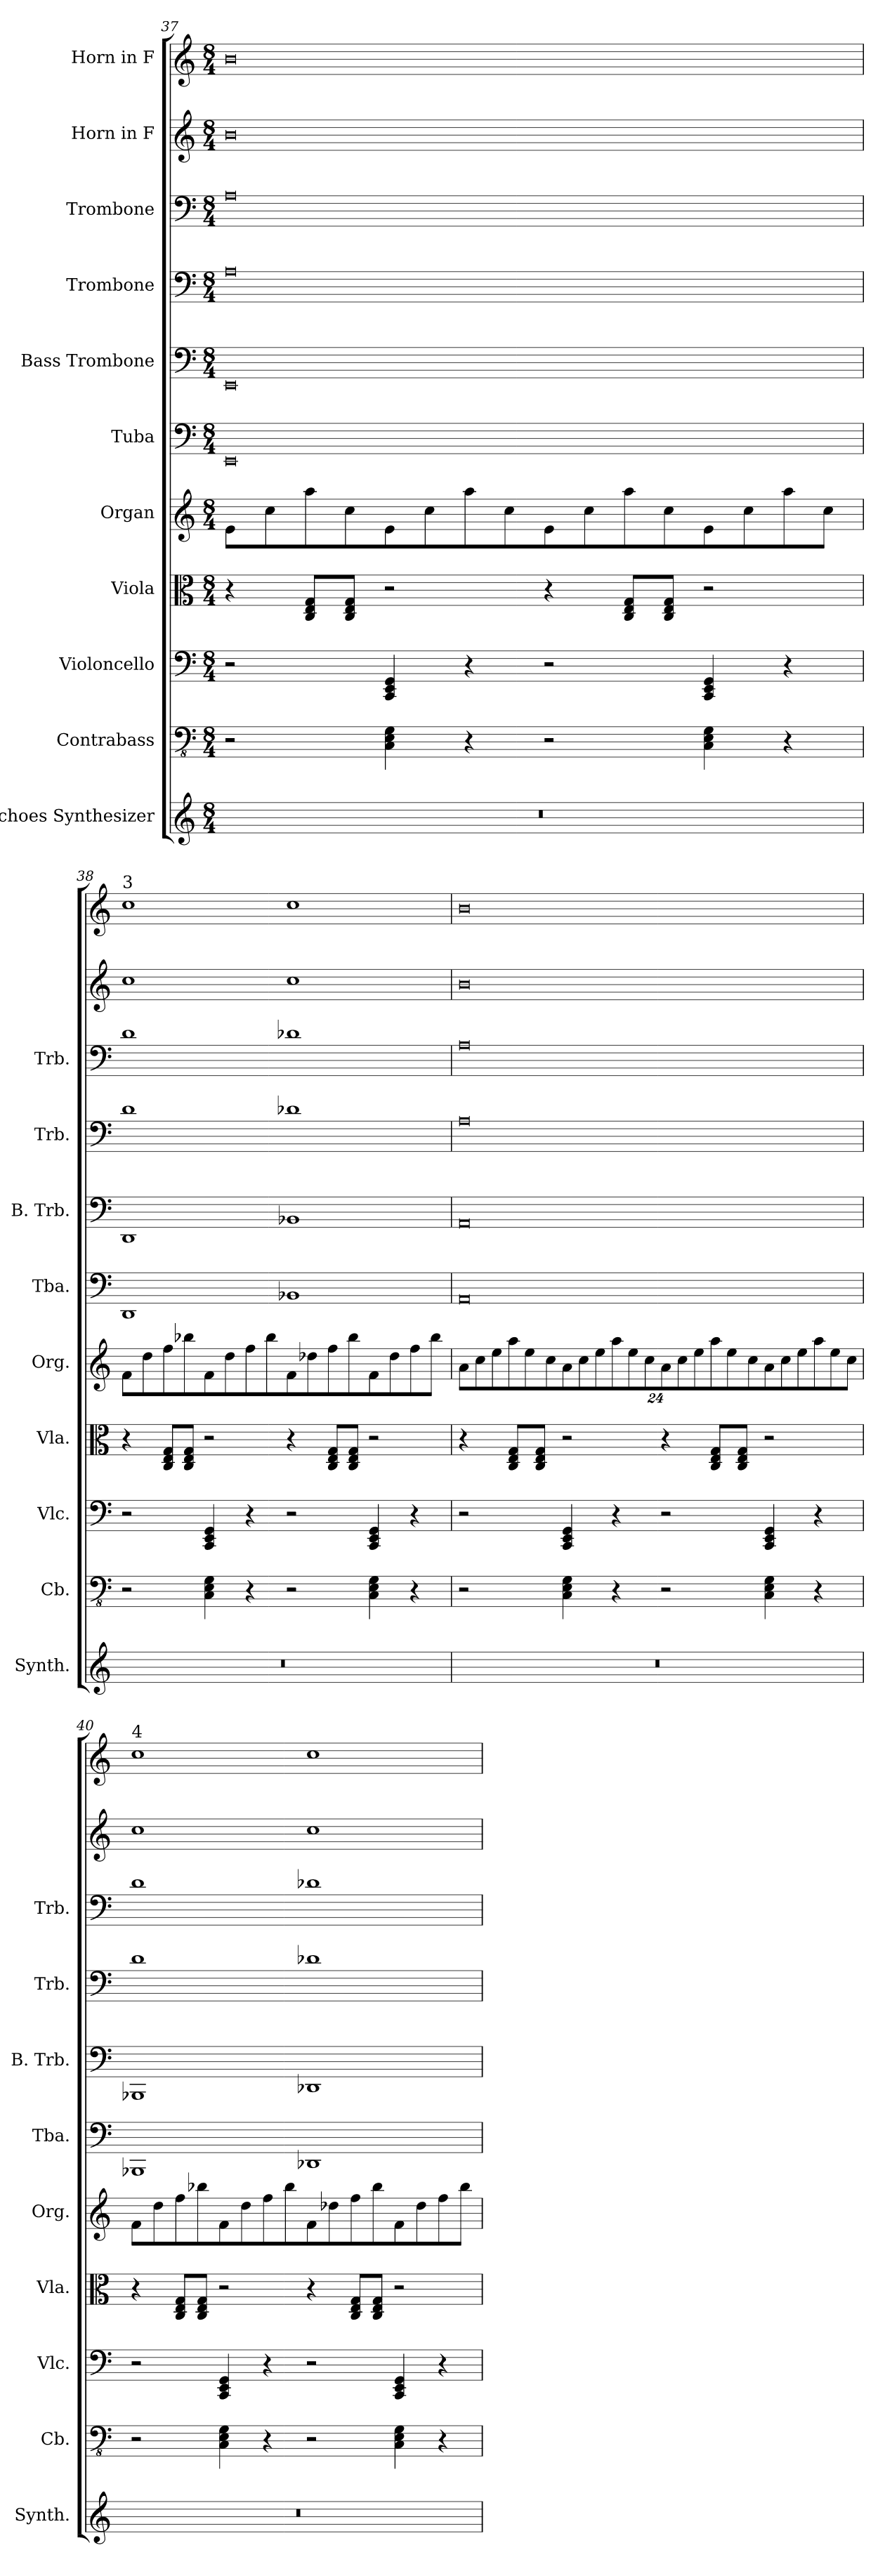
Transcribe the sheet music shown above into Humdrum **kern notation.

**kern	**kern	**kern	**kern	**kern	**kern	**kern	**kern	**kern	**kern	**kern
*part11	*part10	*part9	*part8	*part7	*part6	*part5	*part4	*part3	*part2	*part1
*staff11	*staff10	*staff9	*staff8	*staff7	*staff6	*staff5	*staff4	*staff3	*staff2	*staff1
*I"Echoes Synthesizer	*I"Contrabass	*I"Violoncello	*I"Viola	*I"Organ	*I"Tuba	*I"Bass Trombone	*I"Trombone	*I"Trombone	*I"Horn in F	*I"Horn in F
*I'Synth.	*I'Cb.	*I'Vlc.	*I'Vla.	*I'Org.	*I'Tba.	*I'B. Trb.	*I'Trb.	*I'Trb.	*	*
*clefG2	*clefFv4	*clefF4	*clefC3	*clefG2	*clefF4	*clefF4	*clefF4	*clefF4	*clefG2	*clefG2
*	*	*	*	*	*	*	*	*	*ITrd4c7	*ITrd4c7
*k[]	*k[]	*k[]	*k[]	*k[]	*k[]	*k[]	*k[]	*k[]	*k[b-]	*k[b-]
*M8/4	*M8/4	*M8/4	*M8/4	*M8/4	*M8/4	*M8/4	*M8/4	*M8/4	*M8/4	*M8/4
=37	=37	=37	=37	=37	=37	=37	=37	=37	=37	=37
0r	2r	2r	4r	8e\L	0EE	0EE	0A	0A	0e	0e
.	.	.	.	8cc\	.	.	.	.	.	.
.	.	.	8C/ 8E/ 8G/L	8aa\	.	.	.	.	.	.
.	.	.	8C/ 8E/ 8G/J	8cc\	.	.	.	.	.	.
.	4CC\ 4EE\ 4GG\	4CC/ 4EE/ 4GG/	2r	8e\	.	.	.	.	.	.
.	.	.	.	8cc\	.	.	.	.	.	.
.	4r	4r	.	8aa\	.	.	.	.	.	.
.	.	.	.	8cc\	.	.	.	.	.	.
.	2r	2r	4r	8e\	.	.	.	.	.	.
.	.	.	.	8cc\	.	.	.	.	.	.
.	.	.	8C/ 8E/ 8G/L	8aa\	.	.	.	.	.	.
.	.	.	8C/ 8E/ 8G/J	8cc\	.	.	.	.	.	.
.	4CC\ 4EE\ 4GG\	4CC/ 4EE/ 4GG/	2r	8e\	.	.	.	.	.	.
.	.	.	.	8cc\	.	.	.	.	.	.
.	4r	4r	.	8aa\	.	.	.	.	.	.
.	.	.	.	8cc\J	.	.	.	.	.	.
!!LO:PB:g=z
=38	=38	=38	=38	=38	=38	=38	=38	=38	=38	=38
!	!	!	!	!	!	!	!	!	!	!LO:TX:a:t=3
0r	2r	2r	4r	8f\L	1DD	1DD	1d	1d	1f	1f
.	.	.	.	8dd\	.	.	.	.	.	.
.	.	.	8C/ 8E/ 8G/L	8ff\	.	.	.	.	.	.
.	.	.	8C/ 8E/ 8G/J	8bb-X\	.	.	.	.	.	.
.	4CC\ 4EE\ 4GG\	4CC/ 4EE/ 4GG/	2r	8f\	.	.	.	.	.	.
.	.	.	.	8dd\	.	.	.	.	.	.
.	4r	4r	.	8ff\	.	.	.	.	.	.
.	.	.	.	8bb-\	.	.	.	.	.	.
.	2r	2r	4r	8f\	1BB-X	1BB-X	1d-X	1d-X	1f	1f
.	.	.	.	8dd-X\	.	.	.	.	.	.
.	.	.	8C/ 8E/ 8G/L	8ff\	.	.	.	.	.	.
.	.	.	8C/ 8E/ 8G/J	8bb-\	.	.	.	.	.	.
.	4CC\ 4EE\ 4GG\	4CC/ 4EE/ 4GG/	2r	8f\	.	.	.	.	.	.
.	.	.	.	8dd-\	.	.	.	.	.	.
.	4r	4r	.	8ff\	.	.	.	.	.	.
.	.	.	.	8bb-\J	.	.	.	.	.	.
=39	=39	=39	=39	=39	=39	=39	=39	=39	=39	=39
*	*	*	*	*Xbrackettup	*	*	*	*	*	*
0r	2r	2r	4r	12a\L	0AA	0AA	0A	0A	0e	0e
.	.	.	.	12cc\	.	.	.	.	.	.
.	.	.	.	12ee\	.	.	.	.	.	.
.	.	.	8C/ 8E/ 8G/L	12aa\	.	.	.	.	.	.
.	.	.	.	12ee\	.	.	.	.	.	.
.	.	.	8C/ 8E/ 8G/J	.	.	.	.	.	.	.
.	.	.	.	12cc\	.	.	.	.	.	.
.	4CC\ 4EE\ 4GG\	4CC/ 4EE/ 4GG/	2r	12a\	.	.	.	.	.	.
.	.	.	.	12cc\	.	.	.	.	.	.
.	.	.	.	12ee\	.	.	.	.	.	.
.	4r	4r	.	12aa\	.	.	.	.	.	.
.	.	.	.	12ee\	.	.	.	.	.	.
.	.	.	.	12cc\	.	.	.	.	.	.
.	2r	2r	4r	12a\	.	.	.	.	.	.
.	.	.	.	12cc\	.	.	.	.	.	.
.	.	.	.	12ee\	.	.	.	.	.	.
.	.	.	8C/ 8E/ 8G/L	12aa\	.	.	.	.	.	.
.	.	.	.	12ee\	.	.	.	.	.	.
.	.	.	8C/ 8E/ 8G/J	.	.	.	.	.	.	.
.	.	.	.	12cc\	.	.	.	.	.	.
.	4CC\ 4EE\ 4GG\	4CC/ 4EE/ 4GG/	2r	12a\	.	.	.	.	.	.
.	.	.	.	12cc\	.	.	.	.	.	.
.	.	.	.	12ee\	.	.	.	.	.	.
.	4r	4r	.	12aa\	.	.	.	.	.	.
.	.	.	.	12ee\	.	.	.	.	.	.
.	.	.	.	12cc\J	.	.	.	.	.	.
!!LO:PB:g=z
=40	=40	=40	=40	=40	=40	=40	=40	=40	=40	=40
!	!	!	!	!	!	!	!	!	!	!LO:TX:a:t=4
0r	2r	2r	4r	8f\L	1BBB-X	1BBB-X	1d	1d	1f	1f
.	.	.	.	8dd\	.	.	.	.	.	.
.	.	.	8C/ 8E/ 8G/L	8ff\	.	.	.	.	.	.
.	.	.	8C/ 8E/ 8G/J	8bb-X\	.	.	.	.	.	.
.	4CC\ 4EE\ 4GG\	4CC/ 4EE/ 4GG/	2r	8f\	.	.	.	.	.	.
.	.	.	.	8dd\	.	.	.	.	.	.
.	4r	4r	.	8ff\	.	.	.	.	.	.
.	.	.	.	8bb-\	.	.	.	.	.	.
.	2r	2r	4r	8f\	1DD-X	1DD-X	1d-X	1d-X	1f	1f
.	.	.	.	8dd-X\	.	.	.	.	.	.
.	.	.	8C/ 8E/ 8G/L	8ff\	.	.	.	.	.	.
.	.	.	8C/ 8E/ 8G/J	8bb-\	.	.	.	.	.	.
.	4CC\ 4EE\ 4GG\	4CC/ 4EE/ 4GG/	2r	8f\	.	.	.	.	.	.
.	.	.	.	8dd-\	.	.	.	.	.	.
.	4r	4r	.	8ff\	.	.	.	.	.	.
.	.	.	.	8bb-\J	.	.	.	.	.	.
=	=	=	=	=	=	=	=	=	=	=
*-	*-	*-	*-	*-	*-	*-	*-	*-	*-	*-
